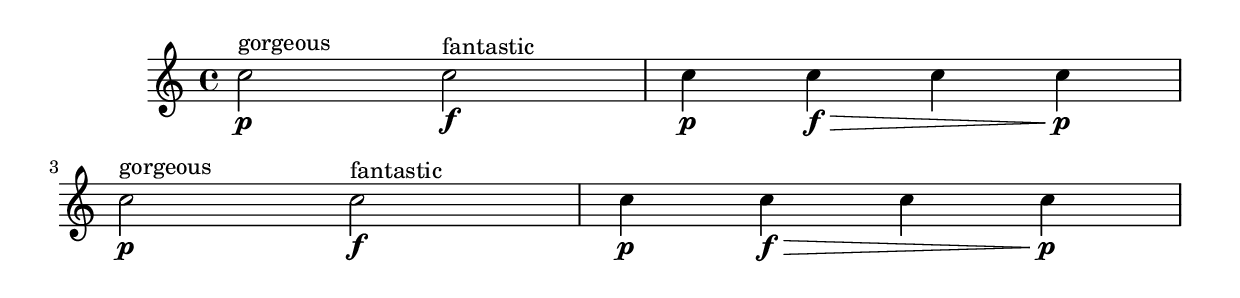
%% Do not edit this file; it is automatically
%% generated from LSR http://lsr.dsi.unimi.it
%% This file is in the public domain.
\version "2.13.29"

\header {
  lsrtags = "tweaks-and-overrides, spacing"

%% Translation of GIT committish: 0b55335aeca1de539bf1125b717e0c21bb6fa31b
  texidoces = "
Mediante el establecimiento de la propiedad @code{'Y-extent} a un valor
adecuado, todos los objetos @code{DynamicLineSpanner} (reguladores e
indicaciones dinámicas textuales) se pueden alinear con un punto de
referencia común, independientemente de sus dimensiones.  De esta
manera, todos los elementos estarán alineados verticalmente,
produciendo así un resultado más satisfactorio.

Se usa una idea similar para alinear las inscripciones de texto a lo
largo de su línea de base.

"
  doctitlees = "Indicaciones dinámicas y textuales alineadas verticalmente"


%% Translation of GIT committish: 0a868be38a775ecb1ef935b079000cebbc64de40
texidocde = "
Indem man die @code{'Y-extent}-Eigenschaft auf einen passenden Wert setzt,
können alle @code{DynamicLineSpanner}-Objekte (Crescendo-Klammern und
Dynamik-Texte)  (hairpins and dynamic texts) unabhängig von ihrer
wirklichen Ausdehnung an einem gemeinsamen Referenzpunkt ausgerichtet werden.
Auf diese Weise ist jedes Element vertikal ausgerichtet und der Notensatz
sieht ansprechender aus.

Die gleiche Idee wird benutzt, um Textbeschriftungen an ihrer
Grundlinie auszurichten.

"
  doctitlede = "Vertikale Ausrichtung von Dynamik und Textbeschriftung beeinflussen"

%% Translation of GIT committish: 217cd2b9de6e783f2a5c8a42be9c70a82195ad20
  texidocfr = "
Vous pourrez, en jouant sur la propriété @code{'Y-extent}, aligner les
différents objets @code{DynamicLineSpanner} (souflets ou textuels)
quelle que soit leur étendue, par rapport à un même point de référence.
Tous les éléments seront alors centrés sur une même ligne, ce qui sera
visuellement plus agréable.

C'est le même principe qui sert à aligner les indications textuelles sur
une ligne de référence.

"
  doctitlefr = "Alignement vertical des nuances indications textuelles"


  texidoc = "
By setting the @code{'Y-extent} property to a suitable value, all
@code{DynamicLineSpanner} objects (hairpins and dynamic texts) can be
aligned to a common reference point, regardless of their actual extent.
This way, every element will be vertically aligned, thus producing a
more pleasing output.

The same idea is used to align the text scripts along their baseline.

"
  doctitle = "Vertically aligned dynamics and textscripts"
} % begin verbatim

music = \relative c'' {
  c2\p^\markup { gorgeous } c\f^\markup { fantastic }
  c4\p c\f\> c c\!\p
}

{
  \music \break
  \override DynamicLineSpanner #'staff-padding = #2.0
  \override DynamicLineSpanner #'Y-extent = #'(-1.5 . 1.5)
  \override TextScript #'Y-extent = #'(-1.5 . 1.5)
  \music
}

